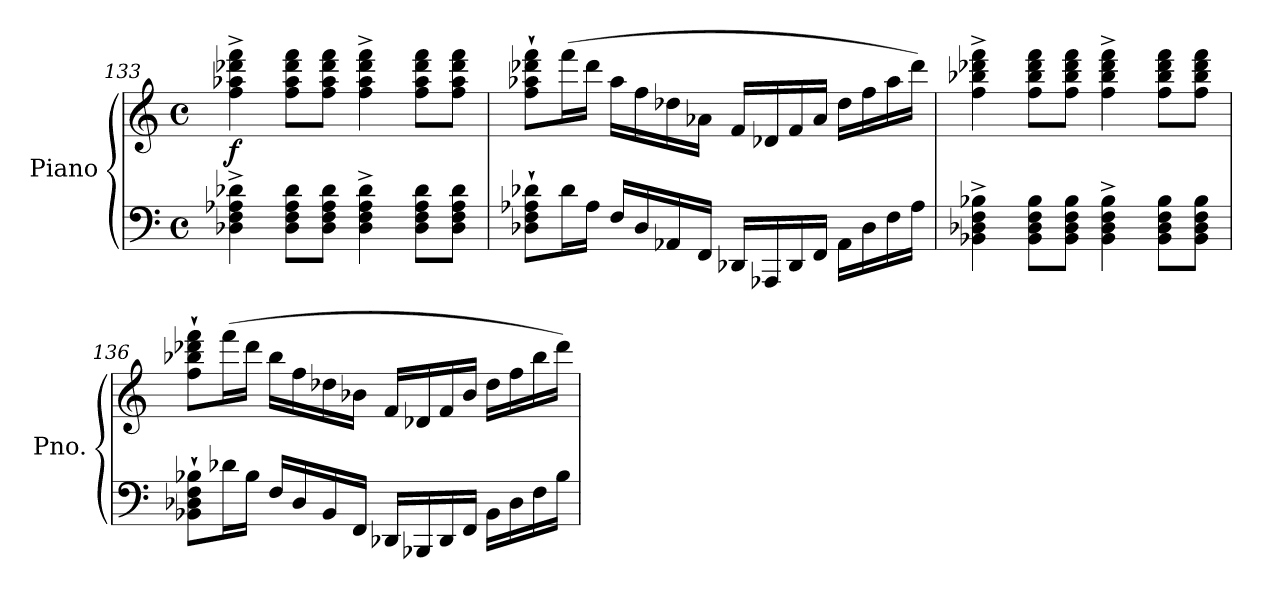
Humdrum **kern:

**kern	**kern	**dynam
*part1	*part1	*part1
*staff2	*staff1	*staff1/2
*I"Piano	*	*
*I'Pno.	*	*
!!LO:LB:g=z
*clefF4	*clefG2	*
*k[]	*k[]	*
*M4/4	*M4/4	*
*met(c)	*met(c)	*
*MM135	*MM135	*
=133	=133	=133
!	!	!LO:DY:b
4D-X\^ 4F\^ 4A-X\^ 4d-X\^	4ff\^ 4aa-X\^ 4ddd-X\^ 4fff\^	f
8D-\ 8F\ 8A-\ 8d-\L	8ff\ 8aa-\ 8ddd-\ 8fff\L	.
8D-\ 8F\ 8A-\ 8d-\J	8ff\ 8aa-\ 8ddd-\ 8fff\J	.
4D-\^ 4F\^ 4A-\^ 4d-\^	4ff\^ 4aa-\^ 4ddd-\^ 4fff\^	.
8D-\ 8F\ 8A-\ 8d-\L	8ff\ 8aa-\ 8ddd-\ 8fff\L	.
8D-\ 8F\ 8A-\ 8d-\J	8ff\ 8aa-\ 8ddd-\ 8fff\J	.
=134	=134	=134
8D-X\` 8F\` 8A-X\` 8d-X\`L	8ff\` 8aa-X\` 8ddd-X\` 8fff\`L	.
16d-\L	(16fff\L	.
16A-\JJ	16ddd-\JJ	.
16F/LL	16aa-\LL	.
16D-/	16ff\	.
16AA-X/	16dd-X\	.
16FF/JJ	16a-X\JJ	.
16DD-X/LL	16f/LL	.
16AAA-X/	16d-X/	.
16DD-/	16f/	.
16FF/JJ	16a-/JJ	.
16AA-\LL	16dd-\LL	.
16D-\	16ff\	.
16F\	16aa-\	.
16A-\JJ	16ddd-\JJ)	.
=135	=135	=135
4BB-X\^ 4D-X\^ 4F\^ 4B-X\^	4ff\^ 4bb-X\^ 4ddd-X\^ 4fff\^	.
8BB-\ 8D-\ 8F\ 8B-\L	8ff\ 8bb-\ 8ddd-\ 8fff\L	.
8BB-\ 8D-\ 8F\ 8B-\J	8ff\ 8bb-\ 8ddd-\ 8fff\J	.
4BB-\^ 4D-\^ 4F\^ 4B-\^	4ff\^ 4bb-\^ 4ddd-\^ 4fff\^	.
8BB-\ 8D-\ 8F\ 8B-\L	8ff\ 8bb-\ 8ddd-\ 8fff\L	.
8BB-\ 8D-\ 8F\ 8B-\J	8ff\ 8bb-\ 8ddd-\ 8fff\J	.
=136	=136	=136
8BB-X\` 8D-X\` 8F\` 8B-X\`L	8ff\` 8bb-X\` 8ddd-X\` 8fff\`L	.
16d-X\L	(16fff\L	.
16B-\JJ	16ddd-\JJ	.
16F/LL	16bb-\LL	.
16D-/	16ff\	.
16BB-/	16dd-X\	.
16FF/JJ	16b-X\JJ	.
16DD-X/LL	16f/LL	.
16BBB-X/	16d-X/	.
16DD-/	16f/	.
16FF/JJ	16b-/JJ	.
16BB-\LL	16dd-\LL	.
16D-\	16ff\	.
16F\	16bb-\	.
16B-\JJ	16ddd-\JJ)	.
=	=	=
*-	*-	*-
